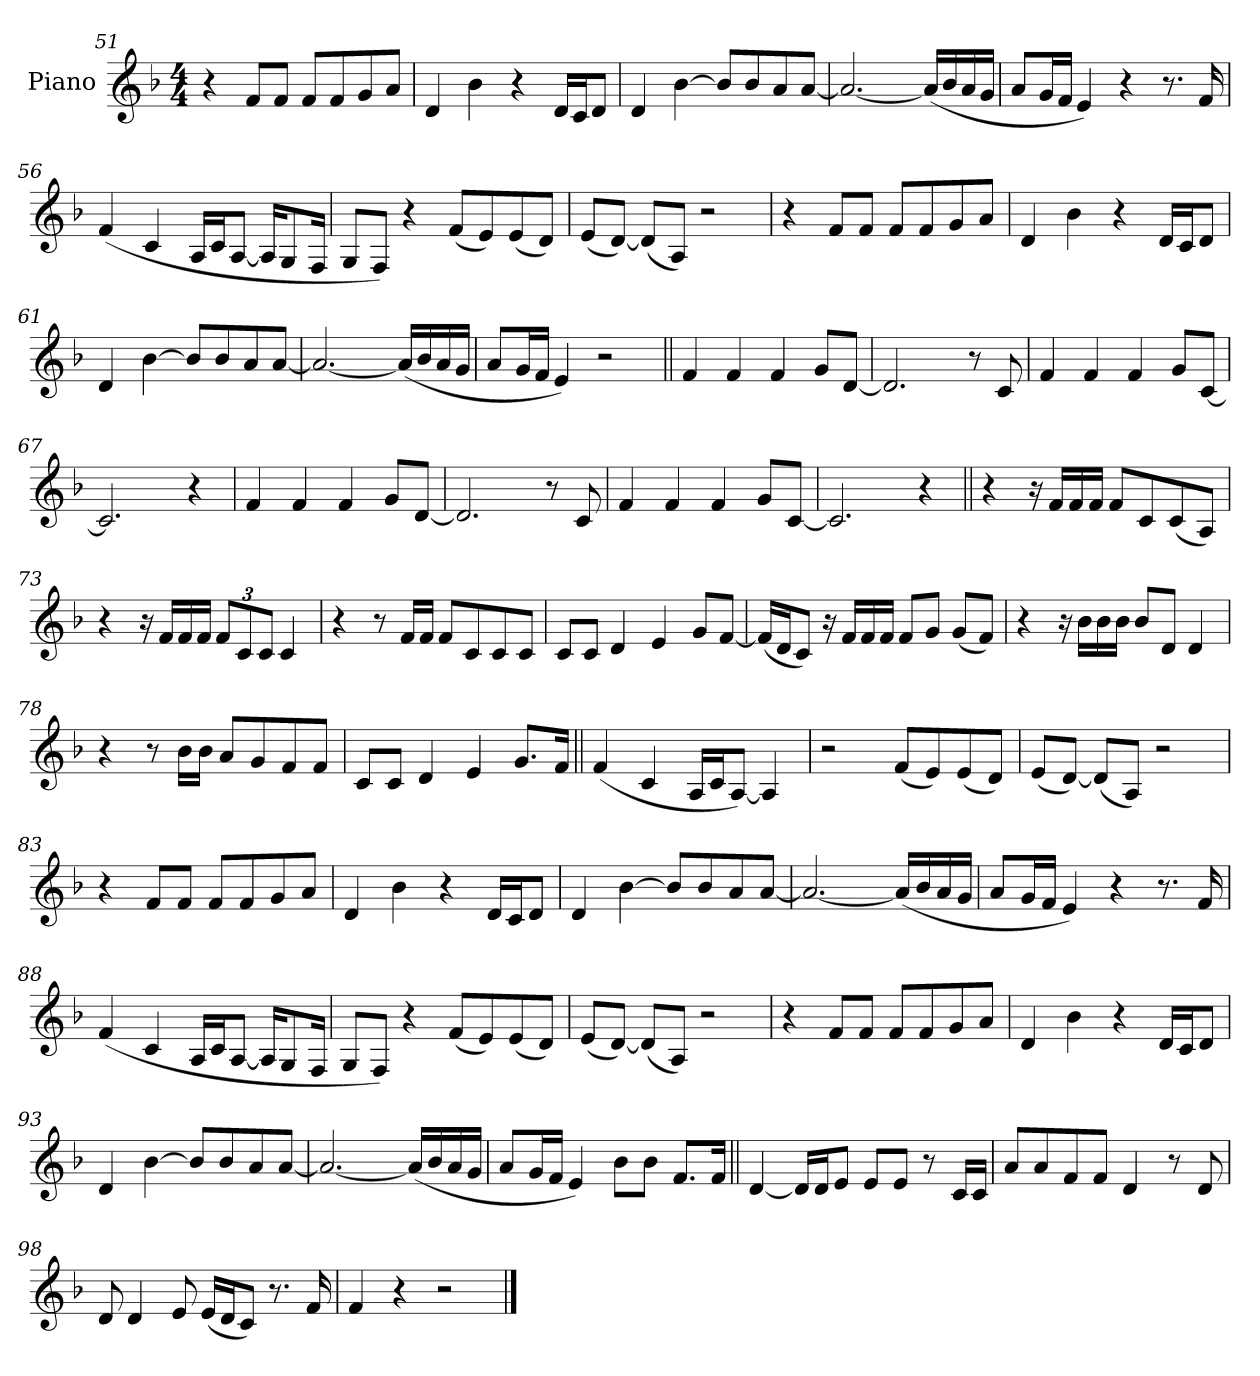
**kern
*part1
*staff1
*I"Piano
*I'Pno.
*clefG2
*k[b-]
*M4/4
=51
4r
8fL
8fJ
8fL
8f
8g
8aJ
=52
4d
4b-
4r
16dLL
16cJ
8dJ
=53
4d
[4b-
8b-L]
8b-
8a
[8aJ
=54
2.a_
(16aLL]
16b-
16a
16gJJ
=55
8aL
16gL
16fJJ
4e)
4r
8.r
16f
=56
(4f
4c
16ALL
16cJ
[8AJ
16AKL]
8G
16FJk
=57
8GL
8FJ)
4r
(8fL
8e)
(8e
8dJ)
=58
(8eL
[8dJ)
(8dL]
8AJ)
2r
=59
4r
8fL
8fJ
8fL
8f
8g
8aJ
=60
4d
4b-
4r
16dLL
16cJ
8dJ
=61
4d
[4b-
8b-L]
8b-
8a
[8aJ
=62
2.a_
(16aLL]
16b-
16a
16gJJ
=63
8aL
16gL
16fJJ
4e)
2r
=64||
4f
4f
4f
8gL
[8dJ
=65
2.d]
8r
8c
=66
4f
4f
4f
8gL
[8cJ
=67
2.c]
4r
=68
4f
4f
4f
8gL
[8dJ
=69
2.d]
8r
8c
=70
4f
4f
4f
8gL
[8cJ
=71
2.c]
4r
=72||
4r
16r
16fLL
16f
16fJJ
8fL
8c
(8c
8AJ)
=73
4r
16r
16fLL
16f
16fJJ
*Xbrackettup
12fL
12c
12cJ
4c
=74
4r
8r
16fLL
16fJJ
8fL
8c
8c
8cJ
=75
8cL
8cJ
4d
4e
8gL
[8fJ
=76
(16fLL]
16dJ
8cJ)
16r
16fLL
16f
16fJJ
8fL
8gJ
(8gL
8fJ)
=77
4r
16r
16b-LL
16b-
16b-JJ
8b-L
8dJ
4d
=78
4r
8r
16b-LL
16b-JJ
8aL
8g
8f
8fJ
=79
8cL
8cJ
4d
4e
8.gL
16fJk
=80||
(4f
4c
16ALL
16cJ
[8AJ)
4A]
=81
2r
(8fL
8e)
(8e
8dJ)
=82
(8eL
[8dJ)
(8dL]
8AJ)
2r
=83
4r
8fL
8fJ
8fL
8f
8g
8aJ
=84
4d
4b-
4r
16dLL
16cJ
8dJ
=85
4d
[4b-
8b-L]
8b-
8a
[8aJ
=86
2.a_
(16aLL]
16b-
16a
16gJJ
=87
8aL
16gL
16fJJ
4e)
4r
8.r
16f
=88
(4f
4c
16ALL
16cJ
[8AJ
16AKL]
8G
16FJk
=89
8GL
8FJ)
4r
(8fL
8e)
(8e
8dJ)
=90
(8eL
[8dJ)
(8dL]
8AJ)
2r
=91
4r
8fL
8fJ
8fL
8f
8g
8aJ
=92
4d
4b-
4r
16dLL
16cJ
8dJ
=93
4d
[4b-
8b-L]
8b-
8a
[8aJ
=94
2.a_
(16aLL]
16b-
16a
16gJJ
=95
8aL
16gL
16fJJ
4e)
8b-L
8b-J
8.fL
16fJk
=96||
[4d
16dLL]
16dJ
8eJ
8eL
8eJ
8r
16cLL
16cJJ
=97
8aL
8a
8f
8fJ
4d
8r
8d
=98
8d
4d
8e
(16eLL
16dJ
8cJ)
8.r
16f
=99
4f
4r
2r
==
*-
